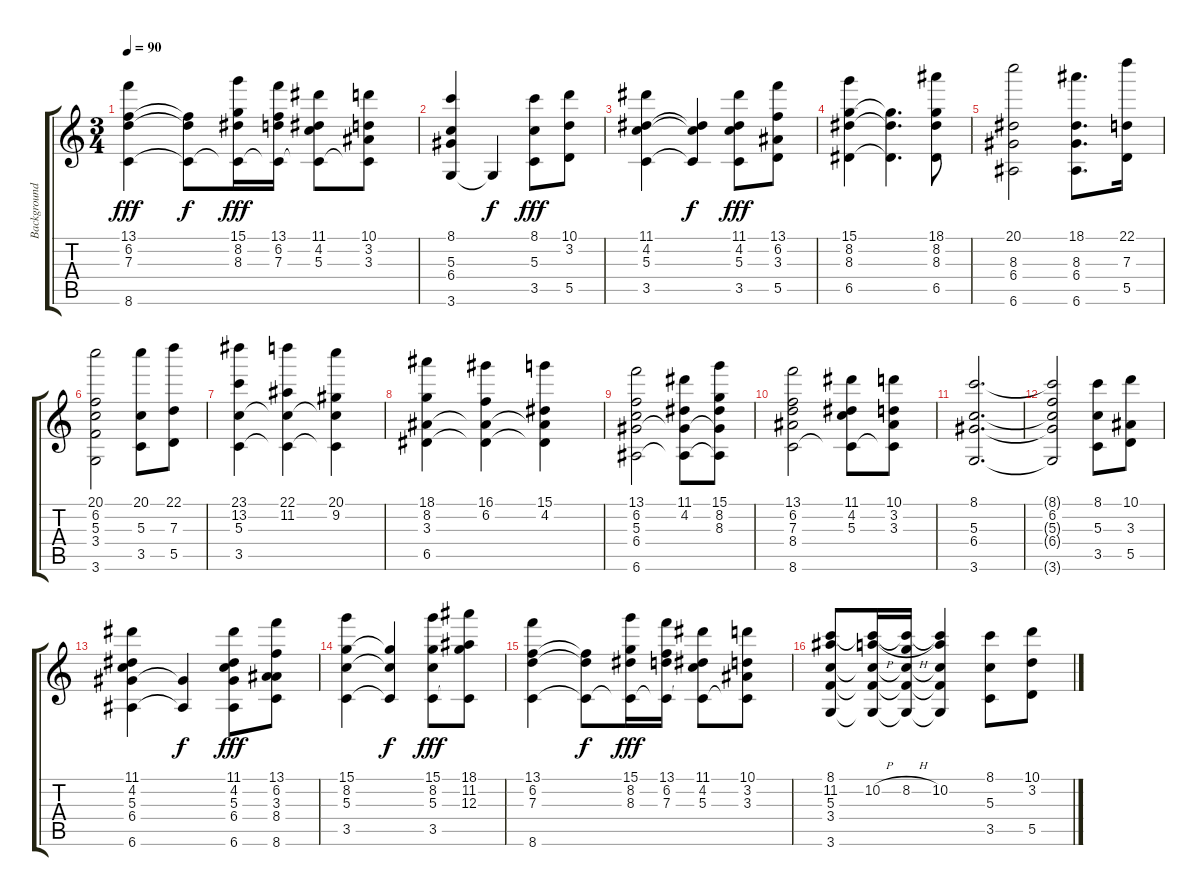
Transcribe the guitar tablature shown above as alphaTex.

\track ("Background" "Background") {instrument acousticguitarsteel}
\staff {score tabs}
\tuning (E4 B3 G3 D3 A2 E2) {hide}
\ts (3 4)
\tempo 90
\clef g2
\ks c
(13.1 6.2 7.3 8.6).4{dy fff} (6.2{t} 7.3{t} 8.6{t}).8{dy f} (15.1 8.2 8.3 8.6{t}).16{dy fff} (13.1 6.2 7.3 8.6{t}).16 (11.1 4.2 5.3 8.6{t}).8 (10.1 3.2 3.3 8.6{t}).8 |
(8.1 5.3 6.4 3.6).4 3.6{t}.4{dy f} (8.1 5.3 3.5).8{dy fff} (10.1 3.2 5.5).8 |
(11.1 4.2 5.3 3.5).4 (4.2{t} 5.3{t} 3.5{t}).4{dy f} (11.1 4.2 5.3 3.5).8{dy fff} (13.1 6.2 3.3 5.5).8 |
(15.1 8.2 8.3 6.5).4 (8.2{t} 8.3{t} 6.5{t}).4{d} (18.1 8.2 8.3 6.5).8 |
(20.1 8.3 6.4 6.6).2 (18.1 8.3 6.4 6.6).8{d} (22.1 7.3 5.5).16 |
(20.1 6.2 5.3 3.4 3.6).2 (20.1 5.3 3.5).8 (22.1 7.3 5.5).8 |
(23.1 13.2 5.3 3.5).4 (22.1 11.2 5.3{t} 3.5{t}).4 (20.1 9.2 5.3{t} 3.5{t}).4 |
(18.1 8.2 3.3 6.5).4 (16.1 6.2 3.3{t} 6.5{t}).4 (15.1 4.2 3.3{t} 6.5{t}).4 |
(13.1 6.2 5.3 6.4 6.6).2 (11.1 4.2 6.4{t} 6.6{t}).8 (15.1 8.2 8.3 6.4{t} 6.6{t}).8 |
(13.1 6.2 7.3 8.4 8.6).2 (11.1 4.2 5.3 8.6{t}).8 (10.1 3.2 3.3 8.6{t}).8 |
(8.1 5.3 6.4 3.6).2{d} |
(8.1{t} 6.2 5.3{t} 6.4{t} 3.6{t}).2 (8.1 5.3 3.5).8 (10.1 3.3 5.5).8 |
(11.1 4.2 5.3 6.4 6.6).4 (6.4{t} 6.6{t}).4{dy f} (11.1 4.2 5.3 6.4 6.6).8{dy fff} (13.1 6.2 3.3 8.4 8.6).8 |
(15.1 8.2 5.3 3.5).4 (8.2{t} 5.3{t} 3.5{t}).4{dy f} (15.1 8.2 5.3 3.5).8{dy fff} (18.1 11.2 12.3 3.5{t}).8 |
(13.1 6.2 7.3 8.6).4 (6.2{t} 7.3{t} 8.6{t}).8{dy f} (15.1 8.2 8.3 8.6{t}).16{dy fff} (13.1 6.2 7.3 8.6{t}).16 (11.1 4.2 5.3 8.6{t}).8 (10.1 3.2 3.3 8.6{t}).8 |
(8.1 11.2 5.3 3.4 3.6).8 (8.1{t} 10.2{h} 5.3{t} 3.4{t} 3.6{t}).16 (8.1{t} 8.2{h} 5.3{t} 3.4{t} 3.6{t}).16 (8.1{t} 10.2 5.3{t} 3.4{t} 3.6{t}).4 (8.1 5.3 3.5).8 (10.1 3.2 5.5).8
